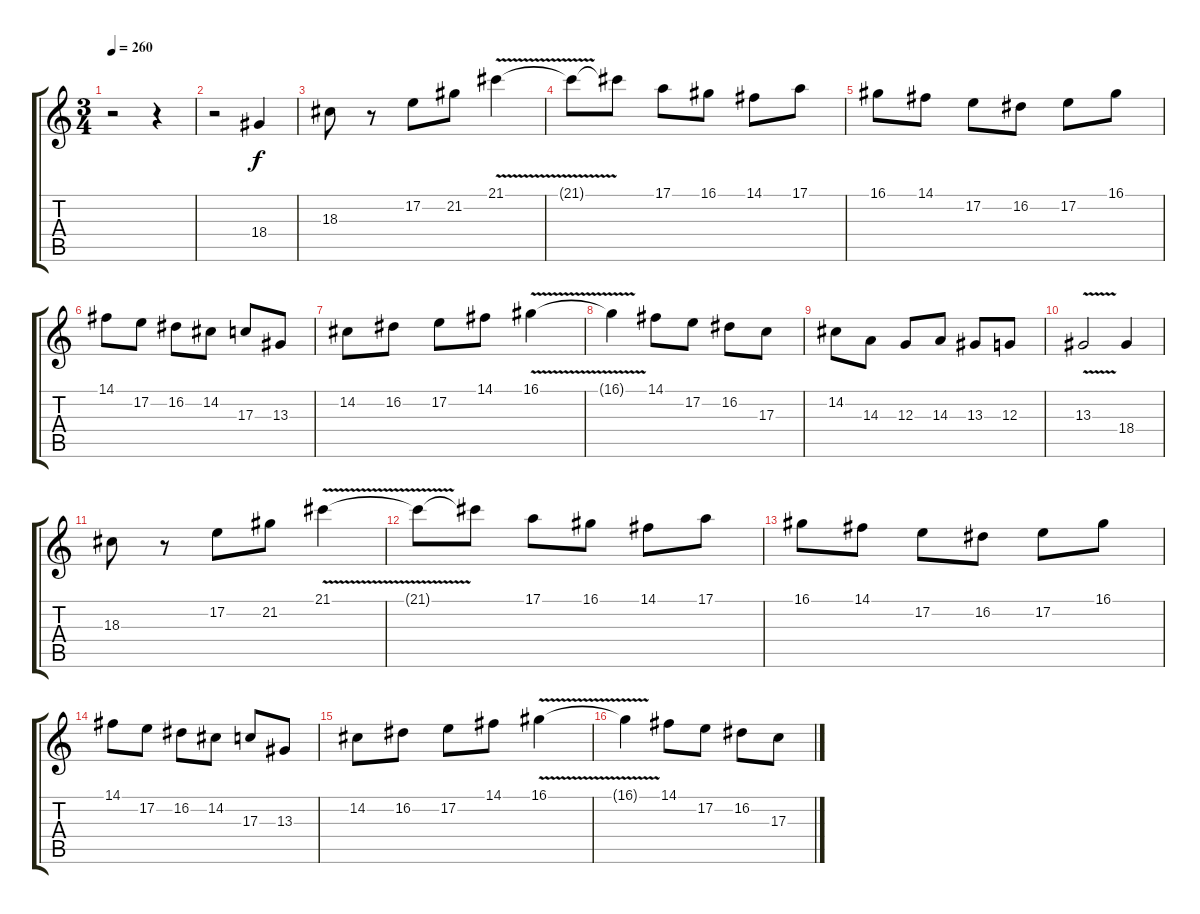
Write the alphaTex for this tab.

\track "" {instrument rockorgan}
\staff {score tabs}
\tuning (E4 B3 G3 D3 A2 E2) {hide}
\ts (3 4)
\tempo 260
\clef g2
\ks c
r.2{dy f instrument rockorgan} r.4 |
r.2 18.4.4 |
18.3.8 r.8 17.2.8 21.2.8 21.1{v}.4 |
21.1{t}.8 21.1{t}.8 17.1.8 16.1.8 14.1.8 17.1.8 |
16.1.8 14.1.8 17.2.8 16.2.8 17.2.8 16.1.8 |
14.1.8 17.2.8 16.2.8 14.2.8 17.3.8 13.3.8 |
14.2.8 16.2.8 17.2.8 14.1.8 16.1{v}.4 |
16.1{t}.4 14.1.8 17.2.8 16.2.8 17.3.8 |
14.2.8 14.3.8 12.3.8 14.3.8 13.3.8 12.3.8 |
13.3{v}.2 18.4.4 |
18.3.8 r.8 17.2.8 21.2.8 21.1{v}.4 |
21.1{t}.8 21.1{t}.8 17.1.8 16.1.8 14.1.8 17.1.8 |
16.1.8 14.1.8 17.2.8 16.2.8 17.2.8 16.1.8 |
14.1.8 17.2.8 16.2.8 14.2.8 17.3.8 13.3.8 |
14.2.8 16.2.8 17.2.8 14.1.8 16.1{v}.4 |
16.1{t}.4 14.1.8 17.2.8 16.2.8 17.3.8
